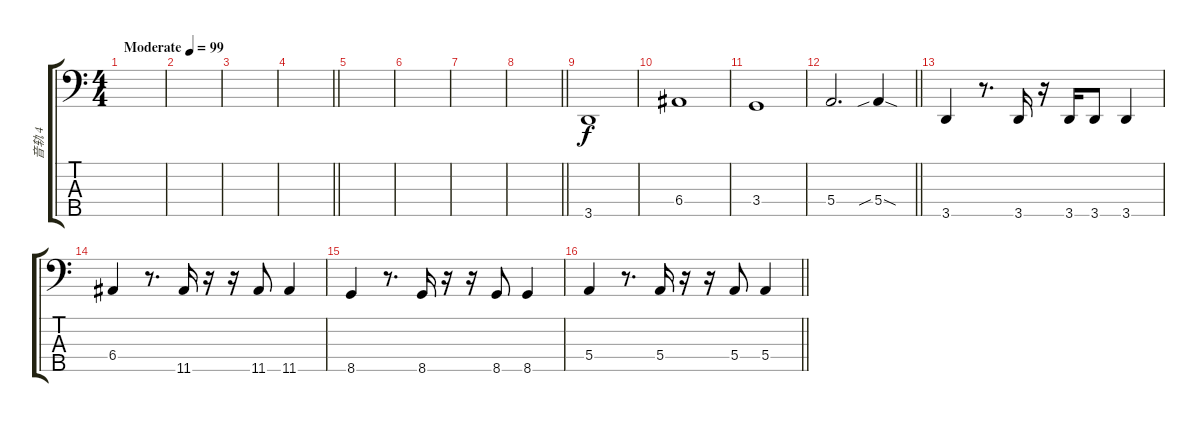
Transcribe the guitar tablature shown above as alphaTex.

\track ("音轨 4" "音轨 4") {instrument electricbassfinger}
\staff {score tabs}
\tuning (G2 D2 A1 E1 B0) {hide}
\ts (4 4)
\tempo (99 "Moderate")
\clef f4
\ks c
|
|
|
\barLineRight lightlight
|
|
|
|
\barLineRight lightlight
|
3.5.1 |
6.4.1 |
3.4.1 |
\barLineRight lightlight
5.4.2{d} 5.4{sib sod}.4 |
3.5.4 r.8{d} 3.5.16 r.16 3.5.16 3.5.8 3.5.4 |
6.4.4 r.8{d} 11.5.16 r.16 r.16 11.5.8 11.5.4 |
8.5.4 r.8{d} 8.5.16 r.16 r.16 8.5.8 8.5.4 |
\barLineRight lightlight
5.4.4 r.8{d} 5.4.16 r.16 r.16 5.4.8 5.4.4
